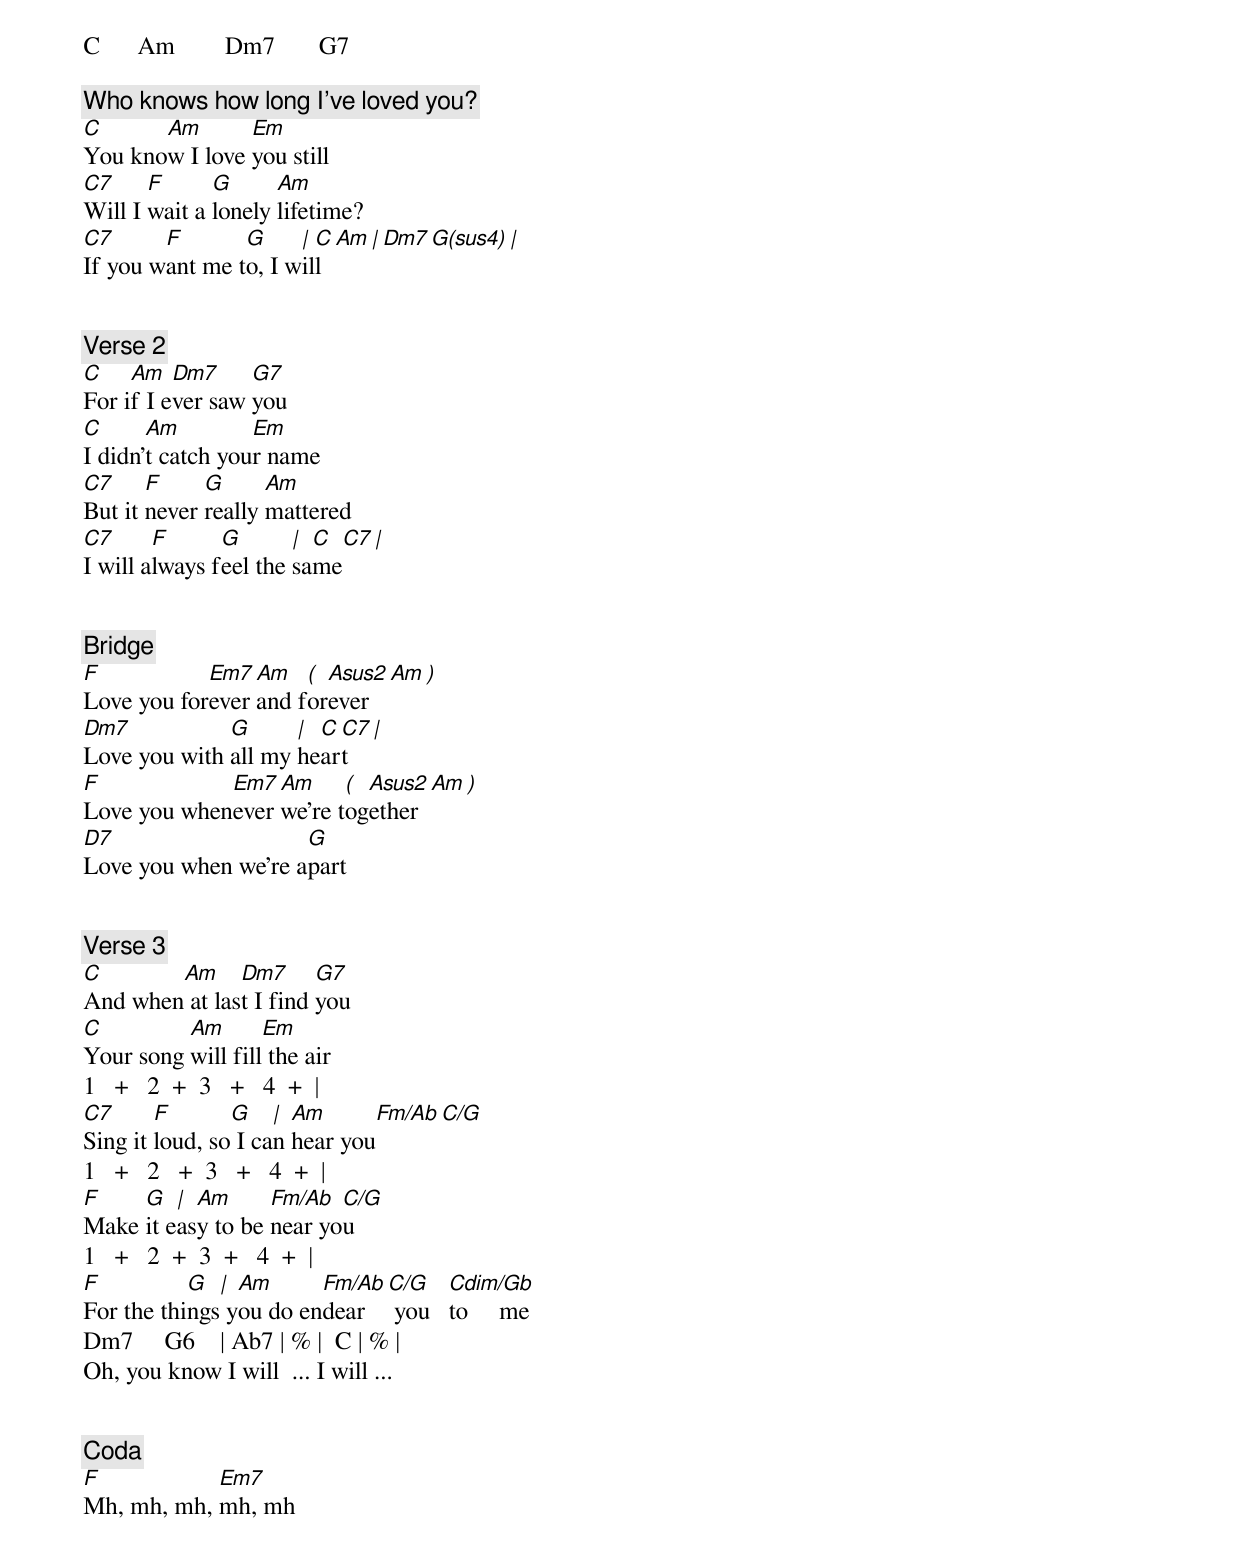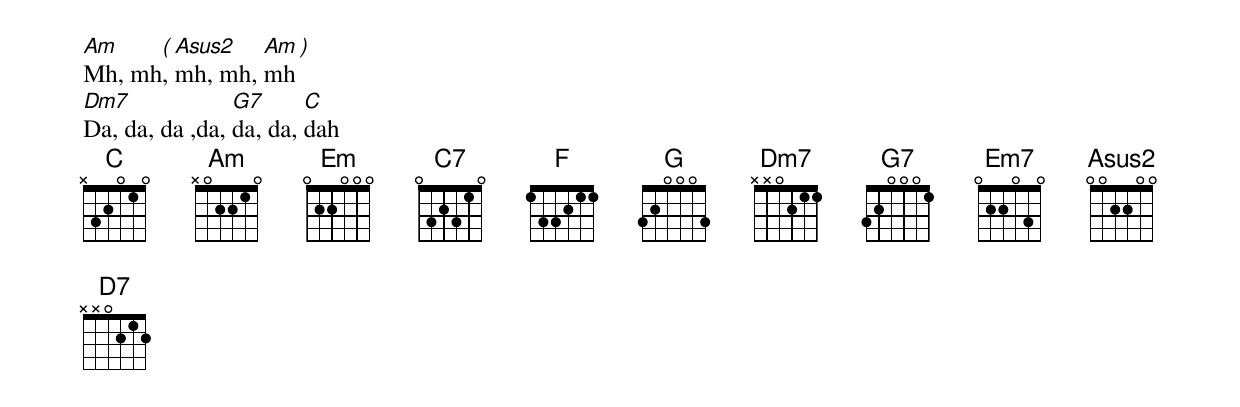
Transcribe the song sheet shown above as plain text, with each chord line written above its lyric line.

C      Am        Dm7       G7

Who knows how long I've loved you?
C      Am       Em
You know I love you still
C7     F      G      Am
Will I wait a lonely lifetime?
C7      F       G     | C Am | Dm7 G(sus4) |
If you want me to, I will


[Verse 2]
C    Am   Dm7     G7
For if I ever saw you
C      Am         Em
I didn't catch your name
C7     F     G      Am
But it never really mattered
C7      F      G       | C C7 |
I will always feel the same


[Bridge]
F           Em7  Am   ( Asus2 Am )
Love you forever and forever
Dm7           G      | C C7 |
Love you with all my heart
F            Em7  Am     ( Asus2 Am )
Love you whenever we're together
D7                   G
Love you when we're apart


[Verse 3]
C       Am     Dm7      G7
And when at last I find you
C         Am       Em
Your song will fill the air
1   +   2  +  3   +   4  +  |
C7      F       G    | Am      Fm/Ab C/G
Sing it loud, so I can hear you
1   +   2   +  3   +   4  +  |
F    G   | Am      Fm/Ab  C/G
Make it easy to be near you
1   +   2  +  3  +   4  +  |
F          G  | Am      Fm/Ab C/G    Cdim/Gb
For the things you do endear   you   to     me
Dm7     G6    | Ab7 | % |  C | % |
Oh, you know I will  ... I will ...


[Coda]
F           Em7
Mh, mh, mh, mh, mh
Am    ( Asus2   Am )
Mh, mh, mh, mh, mh
Dm7             G7      C
Da, da, da ,da, da, da, dah
